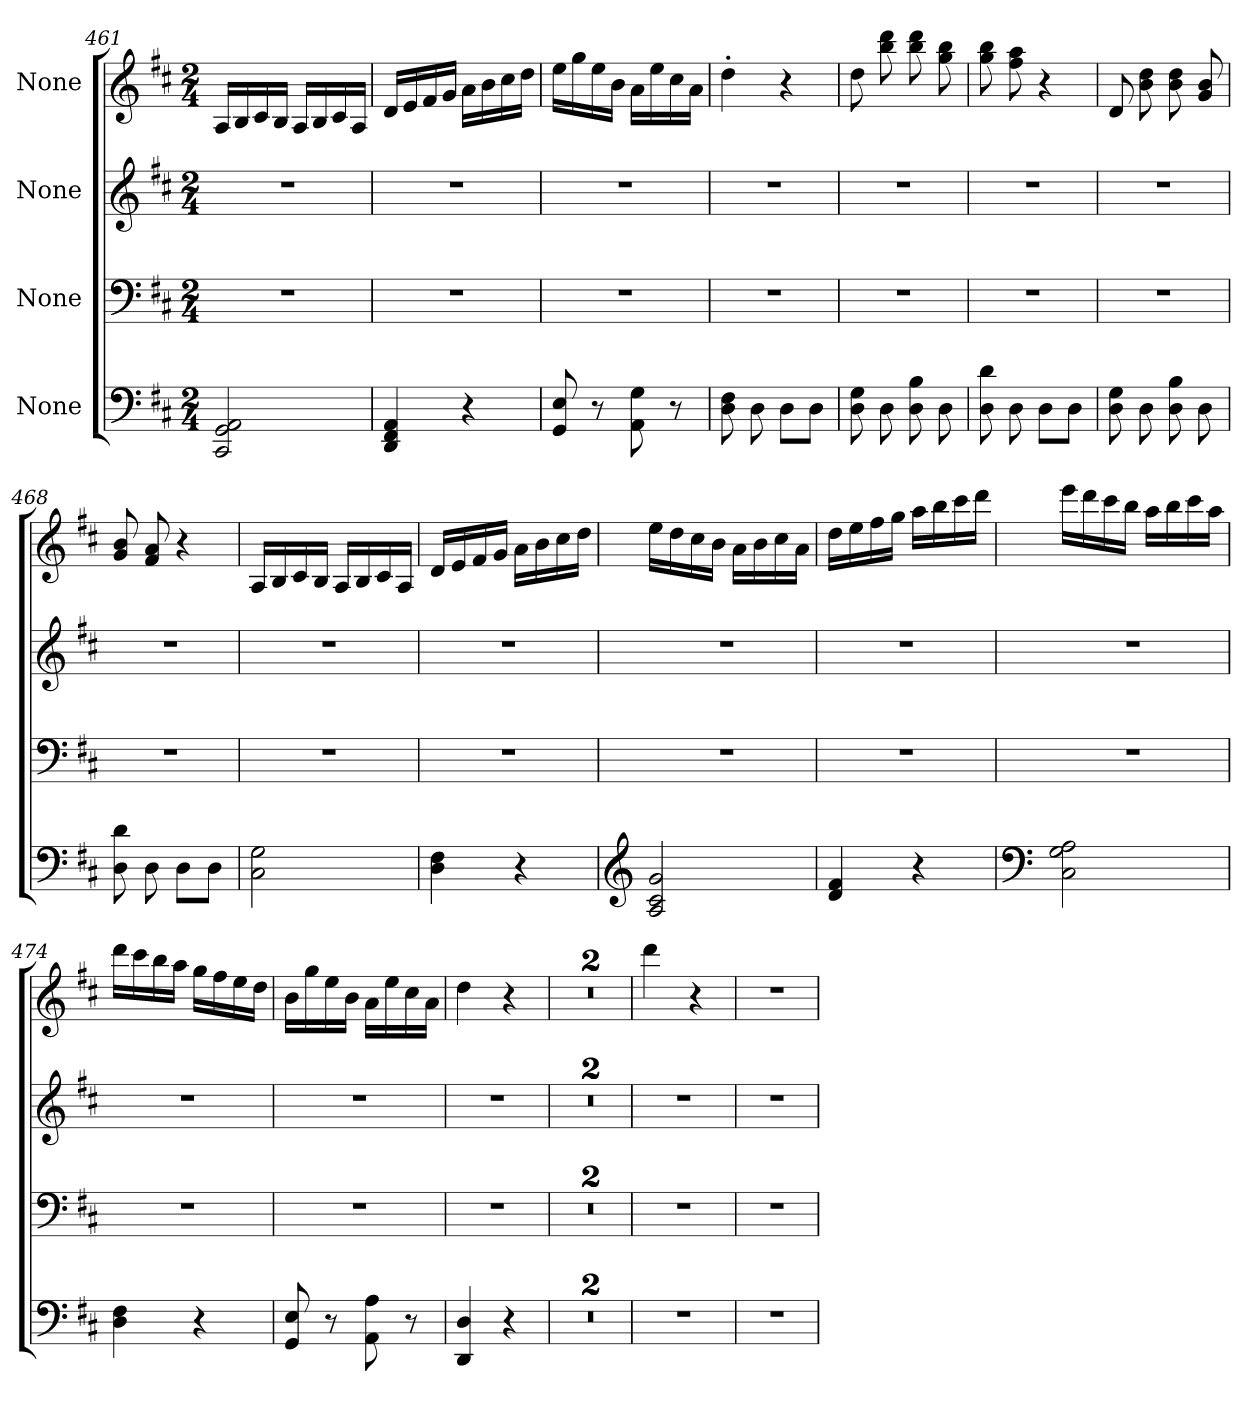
**kern	**kern	**kern	**kern
*part4	*part3	*part2	*part1
*staff4	*staff3	*staff2	*staff1
*I"None	*I"None	*I"None	*I"None
*clefF4	*clefF4	*clefG2	*clefG2
*k[f#c#]	*k[f#c#]	*k[f#c#]	*k[f#c#]
*M2/4	*M2/4	*M2/4	*M2/4
=461	=461	=461	=461
2CC#/ 2GG/ 2AA/	2r	2r	16A/LL
.	.	.	16B/
.	.	.	16c#/
.	.	.	16B/JJ
.	.	.	16A/LL
.	.	.	16B/
.	.	.	16c#/
.	.	.	16A/JJ
=462	=462	=462	=462
4DD/ 4FF#/ 4AA/	2r	2r	16d/LL
.	.	.	16e/
.	.	.	16f#/
.	.	.	16g/JJ
4r	.	.	16a\LL
.	.	.	16b\
.	.	.	16cc#\
.	.	.	16dd\JJ
=463	=463	=463	=463
8GG/ 8E/	2r	2r	16ee\LL
.	.	.	16gg\
8r	.	.	16ee\
.	.	.	16b\JJ
8AA\ 8G\	.	.	16a\LL
.	.	.	16ee\
8r	.	.	16cc#\
.	.	.	16a\JJ
=464	=464	=464	=464
8D\ 8F#\	2r	2r	4dd'\
8D\	.	.	.
8D\L	.	.	4r
8D\J	.	.	.
=465	=465	=465	=465
8D\ 8G\	2r	2r	8dd\
8D\	.	.	8bb\ 8ddd\
8D\ 8B\	.	.	8bb\ 8ddd\
8D\	.	.	8gg\ 8bb\
=466	=466	=466	=466
8D\ 8d\	2r	2r	8gg\ 8bb\
8D\	.	.	8ff#\ 8aa\
8D\L	.	.	4r
8D\J	.	.	.
=467	=467	=467	=467
8D\ 8G\	2r	2r	8d/
8D\	.	.	8b\ 8dd\
8D\ 8B\	.	.	8b\ 8dd\
8D\	.	.	8g/ 8b/
=468	=468	=468	=468
8D\ 8d\	2r	2r	8g/ 8b/
8D\	.	.	8f#/ 8a/
8D\L	.	.	4r
8D\J	.	.	.
=469	=469	=469	=469
2C#\ 2G\	2r	2r	16A/LL
.	.	.	16B/
.	.	.	16c#/
.	.	.	16B/JJ
.	.	.	16A/LL
.	.	.	16B/
.	.	.	16c#/
.	.	.	16A/JJ
=470	=470	=470	=470
4D\ 4F#\	2r	2r	16d/LL
.	.	.	16e/
.	.	.	16f#/
.	.	.	16g/JJ
4r	.	.	16a\LL
.	.	.	16b\
.	.	.	16cc#\
.	.	.	16dd\JJ
=471	=471	=471	=471
*clefG2	*	*	*
2A/ 2c#/ 2g/	2r	2r	16ee\LL
.	.	.	16dd\
.	.	.	16cc#\
.	.	.	16b\JJ
.	.	.	16a\LL
.	.	.	16b\
.	.	.	16cc#\
.	.	.	16a\JJ
=472	=472	=472	=472
4d/ 4f#/	2r	2r	16dd\LL
.	.	.	16ee\
.	.	.	16ff#\
.	.	.	16gg\JJ
4r	.	.	16aa\LL
.	.	.	16bb\
.	.	.	16ccc#\
.	.	.	16ddd\JJ
=473	=473	=473	=473
*clefF4	*	*	*
2C#\ 2G\ 2A\	2r	2r	16eee\LL
.	.	.	16ddd\
.	.	.	16ccc#\
.	.	.	16bb\JJ
.	.	.	16aa\LL
.	.	.	16bb\
.	.	.	16ccc#\
.	.	.	16aa\JJ
=474	=474	=474	=474
4D\ 4F#\	2r	2r	16ddd\LL
.	.	.	16ccc#\
.	.	.	16bb\
.	.	.	16aa\JJ
4r	.	.	16gg\LL
.	.	.	16ff#\
.	.	.	16ee\
.	.	.	16dd\JJ
=475	=475	=475	=475
8GG/ 8E/	2r	2r	16b\LL
.	.	.	16gg\
8r	.	.	16ee\
.	.	.	16b\JJ
8AA\ 8A\	.	.	16a\LL
.	.	.	16ee\
8r	.	.	16cc#\
.	.	.	16a\JJ
=476	=476	=476	=476
4DD/ 4D/	2r	2r	4dd\
4r	.	.	4r
=477	=477	=477	=477
2r	2r	2r	2r
=478	=478	=478	=478
2r	2r	2r	2r
=479	=479	=479	=479
2r	2r	2r	4ddd\
.	.	.	4r
=480	=480	=480	=480
2r	2r	2r	2r
=	=	=	=
*-	*-	*-	*-
